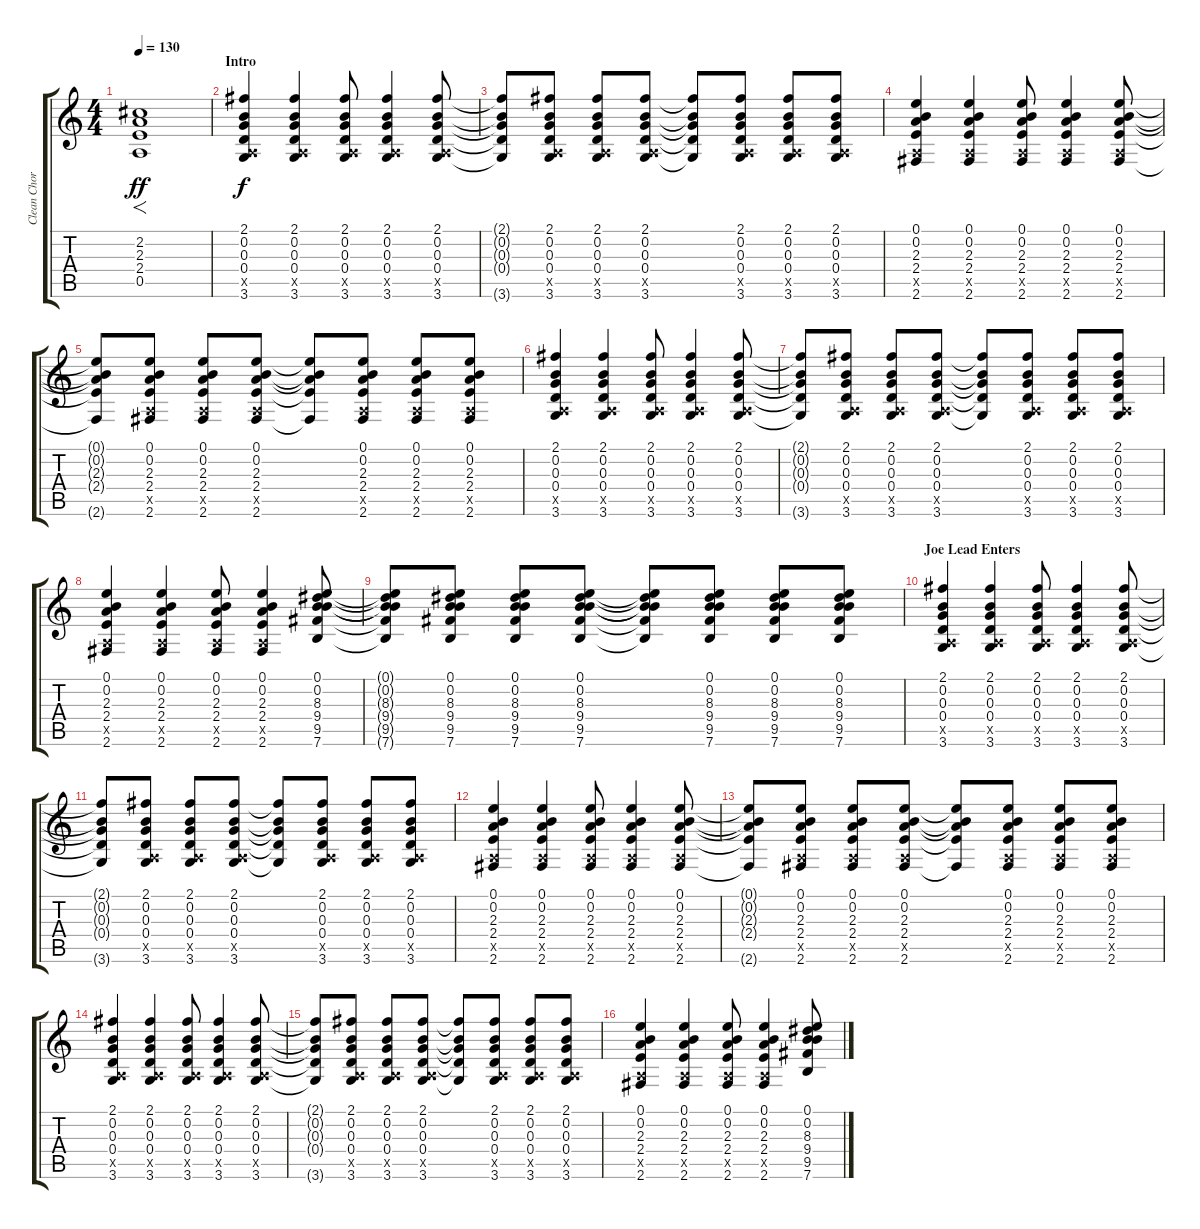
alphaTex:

\track ("Clean Chorused" "Clean Chor") {instrument electricguitarclean}
\staff {score tabs}
\tuning (E4 B3 G3 D3 A2 E2) {hide}
\ts (4 4)
\tempo 130
\clef g2
\ks c
(2.2 2.3 2.4 0.5).1{f dy ff instrument electricguitarclean} |
\section ("" "Intro")
(2.1 0.2 0.3 0.4 0.5{x} 3.6).4{dy f} (2.1 0.2 0.3 0.4 0.5{x} 3.6).4 (2.1 0.2 0.3 0.4 0.5{x} 3.6).8 (2.1 0.2 0.3 0.4 0.5{x} 3.6).4 (2.1 0.2 0.3 0.4 0.5{x} 3.6).8 |
(2.1{t} 0.2{t} 0.3{t} 0.4{t} 3.6{t}).8 (2.1 0.2 0.3 0.4 0.5{x} 3.6).8 (2.1 0.2 0.3 0.4 0.5{x} 3.6).8 (2.1 0.2 0.3 0.4 0.5{x} 3.6).8 (2.1{t} 0.2{t} 0.3{t} 0.4{t} 3.6{t}).8 (2.1 0.2 0.3 0.4 0.5{x} 3.6).8 (2.1 0.2 0.3 0.4 0.5{x} 3.6).8 (2.1 0.2 0.3 0.4 0.5{x} 3.6).8 |
(0.1 0.2 2.3 2.4 0.5{x} 2.6).4 (0.1 0.2 2.3 2.4 0.5{x} 2.6).4 (0.1 0.2 2.3 2.4 0.5{x} 2.6).8 (0.1 0.2 2.3 2.4 0.5{x} 2.6).4 (0.1 0.2 2.3 2.4 0.5{x} 2.6).8 |
(0.1{t} 0.2{t} 2.3{t} 2.4{t} 2.6{t}).8 (0.1 0.2 2.3 2.4 0.5{x} 2.6).8 (0.1 0.2 2.3 2.4 0.5{x} 2.6).8 (0.1 0.2 2.3 2.4 0.5{x} 2.6).8 (0.1{t} 0.2{t} 2.3{t} 2.4{t} 2.6{t}).8 (0.1 0.2 2.3 2.4 0.5{x} 2.6).8 (0.1 0.2 2.3 2.4 0.5{x} 2.6).8 (0.1 0.2 2.3 2.4 0.5{x} 2.6).8 |
(2.1 0.2 0.3 0.4 0.5{x} 3.6).4 (2.1 0.2 0.3 0.4 0.5{x} 3.6).4 (2.1 0.2 0.3 0.4 0.5{x} 3.6).8 (2.1 0.2 0.3 0.4 0.5{x} 3.6).4 (2.1 0.2 0.3 0.4 0.5{x} 3.6).8 |
(2.1{t} 0.2{t} 0.3{t} 0.4{t} 3.6{t}).8 (2.1 0.2 0.3 0.4 0.5{x} 3.6).8 (2.1 0.2 0.3 0.4 0.5{x} 3.6).8 (2.1 0.2 0.3 0.4 0.5{x} 3.6).8 (2.1{t} 0.2{t} 0.3{t} 0.4{t} 3.6{t}).8 (2.1 0.2 0.3 0.4 0.5{x} 3.6).8 (2.1 0.2 0.3 0.4 0.5{x} 3.6).8 (2.1 0.2 0.3 0.4 0.5{x} 3.6).8 |
(0.1 0.2 2.3 2.4 0.5{x} 2.6).4 (0.1 0.2 2.3 2.4 0.5{x} 2.6).4 (0.1 0.2 2.3 2.4 0.5{x} 2.6).8 (0.1 0.2 2.3 2.4 0.5{x} 2.6).4 (0.1 0.2 8.3 9.4 9.5 7.6).8 |
(0.1{t} 0.2{t} 8.3{t} 9.4{t} 9.5{t} 7.6{t}).8 (0.1 0.2 8.3 9.4 9.5 7.6).8 (0.1 0.2 8.3 9.4 9.5 7.6).8 (0.1 0.2 8.3 9.4 9.5 7.6).8 (0.1{t} 0.2{t} 8.3{t} 9.4{t} 9.5{t} 7.6{t}).8 (0.1 0.2 8.3 9.4 9.5 7.6).8 (0.1 0.2 8.3 9.4 9.5 7.6).8 (0.1 0.2 8.3 9.4 9.5 7.6).8 |
\section ("" "Joe Lead Enters")
(2.1 0.2 0.3 0.4 0.5{x} 3.6).4 (2.1 0.2 0.3 0.4 0.5{x} 3.6).4 (2.1 0.2 0.3 0.4 0.5{x} 3.6).8 (2.1 0.2 0.3 0.4 0.5{x} 3.6).4 (2.1 0.2 0.3 0.4 0.5{x} 3.6).8 |
(2.1{t} 0.2{t} 0.3{t} 0.4{t} 3.6{t}).8 (2.1 0.2 0.3 0.4 0.5{x} 3.6).8 (2.1 0.2 0.3 0.4 0.5{x} 3.6).8 (2.1 0.2 0.3 0.4 0.5{x} 3.6).8 (2.1{t} 0.2{t} 0.3{t} 0.4{t} 3.6{t}).8 (2.1 0.2 0.3 0.4 0.5{x} 3.6).8 (2.1 0.2 0.3 0.4 0.5{x} 3.6).8 (2.1 0.2 0.3 0.4 0.5{x} 3.6).8 |
(0.1 0.2 2.3 2.4 0.5{x} 2.6).4 (0.1 0.2 2.3 2.4 0.5{x} 2.6).4 (0.1 0.2 2.3 2.4 0.5{x} 2.6).8 (0.1 0.2 2.3 2.4 0.5{x} 2.6).4 (0.1 0.2 2.3 2.4 0.5{x} 2.6).8 |
(0.1{t} 0.2{t} 2.3{t} 2.4{t} 2.6{t}).8 (0.1 0.2 2.3 2.4 0.5{x} 2.6).8 (0.1 0.2 2.3 2.4 0.5{x} 2.6).8 (0.1 0.2 2.3 2.4 0.5{x} 2.6).8 (0.1{t} 0.2{t} 2.3{t} 2.4{t} 2.6{t}).8 (0.1 0.2 2.3 2.4 0.5{x} 2.6).8 (0.1 0.2 2.3 2.4 0.5{x} 2.6).8 (0.1 0.2 2.3 2.4 0.5{x} 2.6).8 |
(2.1 0.2 0.3 0.4 0.5{x} 3.6).4 (2.1 0.2 0.3 0.4 0.5{x} 3.6).4 (2.1 0.2 0.3 0.4 0.5{x} 3.6).8 (2.1 0.2 0.3 0.4 0.5{x} 3.6).4 (2.1 0.2 0.3 0.4 0.5{x} 3.6).8 |
(2.1{t} 0.2{t} 0.3{t} 0.4{t} 3.6{t}).8 (2.1 0.2 0.3 0.4 0.5{x} 3.6).8 (2.1 0.2 0.3 0.4 0.5{x} 3.6).8 (2.1 0.2 0.3 0.4 0.5{x} 3.6).8 (2.1{t} 0.2{t} 0.3{t} 0.4{t} 3.6{t}).8 (2.1 0.2 0.3 0.4 0.5{x} 3.6).8 (2.1 0.2 0.3 0.4 0.5{x} 3.6).8 (2.1 0.2 0.3 0.4 0.5{x} 3.6).8 |
(0.1 0.2 2.3 2.4 0.5{x} 2.6).4 (0.1 0.2 2.3 2.4 0.5{x} 2.6).4 (0.1 0.2 2.3 2.4 0.5{x} 2.6).8 (0.1 0.2 2.3 2.4 0.5{x} 2.6).4 (0.1 0.2 8.3 9.4 9.5 7.6).8
